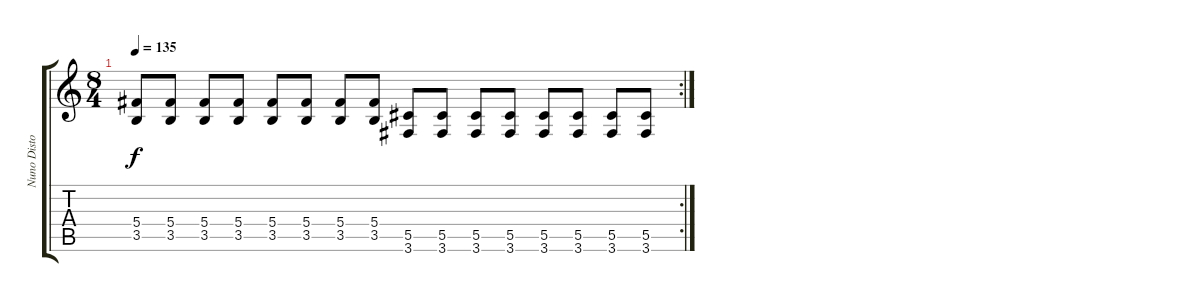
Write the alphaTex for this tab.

\track ("Nuno Distorted" "Nuno Disto") {instrument distortionguitar}
\staff {score tabs}
\tuning (Eb4 Bb3 Gb3 Db3 Ab2 Eb2) {hide}
\rc 2
\ts (8 4)
\tempo 135
\clef g2
\ks c
(5.4 3.5).8{dy f} (5.4 3.5).8 (5.4 3.5).8 (5.4 3.5).8 (5.4 3.5).8 (5.4 3.5).8 (5.4 3.5).8 (5.4 3.5).8 (5.5 3.6).8 (5.5 3.6).8 (5.5 3.6).8 (5.5 3.6).8 (5.5 3.6).8 (5.5 3.6).8 (5.5 3.6).8 (5.5 3.6).8
